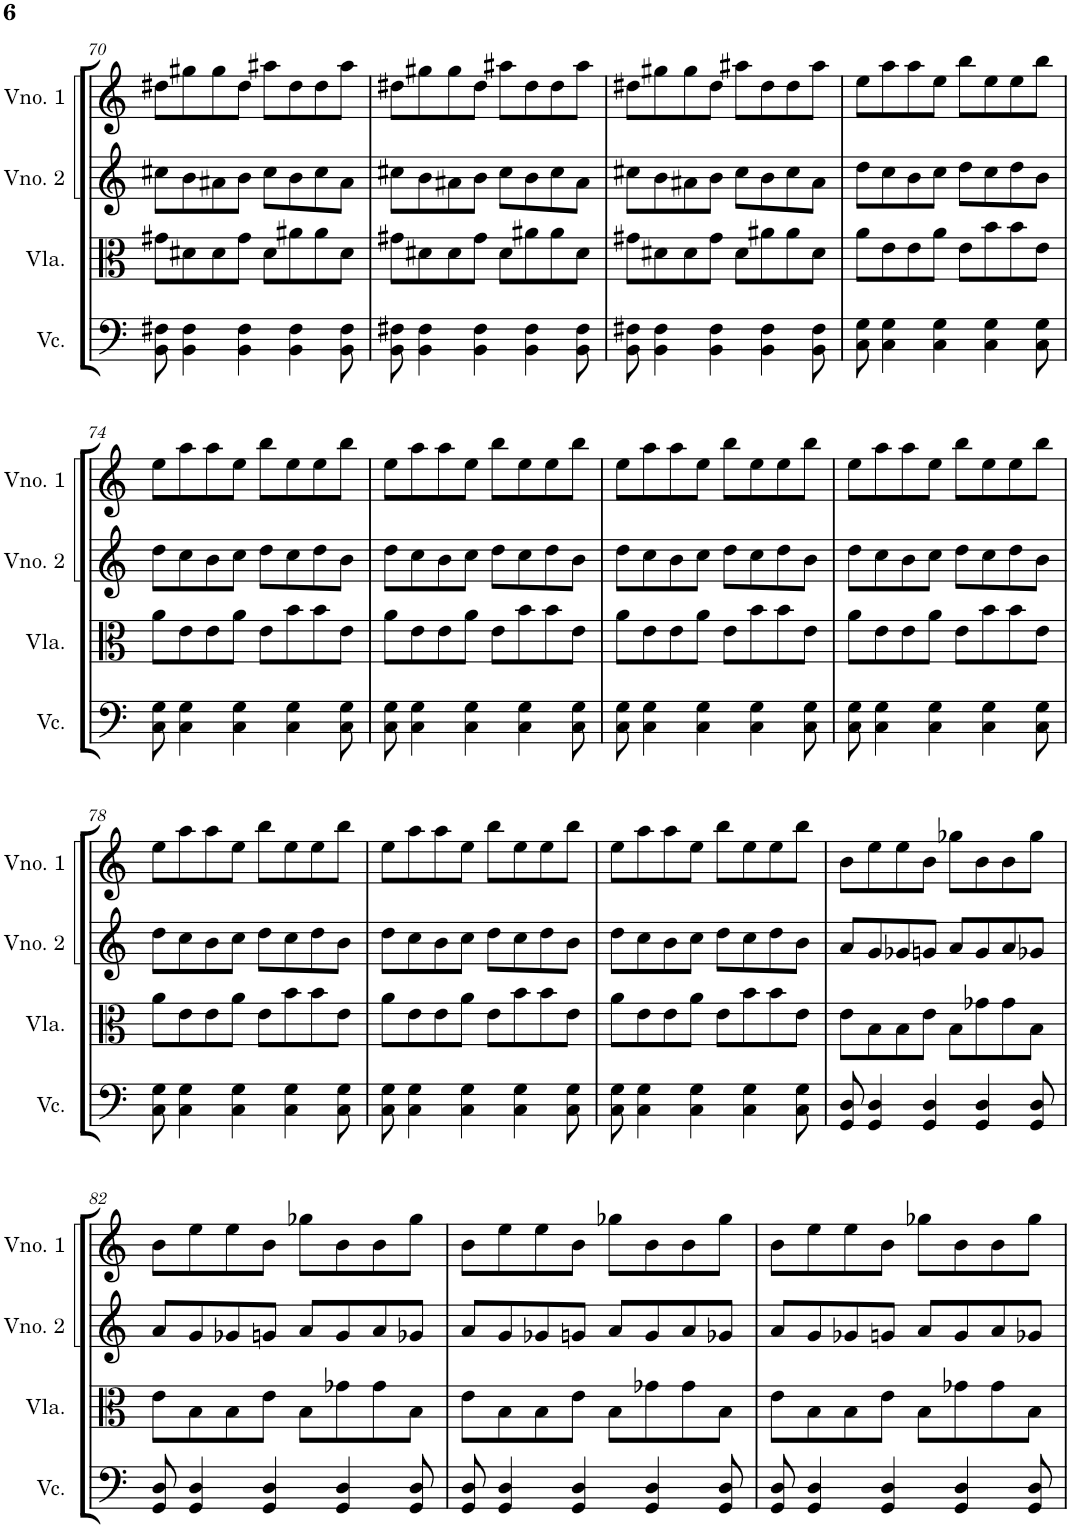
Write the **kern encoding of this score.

**kern	**kern	**kern	**kern
*part4	*part3	*part2	*part1
*staff4	*staff3	*staff2	*staff1
*I"Violoncelo	*I"Viola	*I"Violino 2	*I"Violino 1
*I'Vc.	*I'Vla.	*I'Vno. 2	*I'Vno. 1
!!LO:PB:g=z
*clefF4	*clefC3	*clefG2	*clefG2
*k[]	*k[]	*k[]	*k[]
*M4/4	*M4/4	*M4/4	*M4/4
=70	=70	=70	=70
8BB\ 8F#X\	8g#X\L	8cc#X\L	8dd#X\L
4BB\ 4F#\	8d#X\	8b\	8gg#X\
.	8d#\	8a#X\	8gg#\
4BB\ 4F#\	8g#\J	8b\J	8dd#\J
.	8d#\L	8cc#\L	8aa#X\L
4BB\ 4F#\	8a#X\	8b\	8dd#\
.	8a#\	8cc#\	8dd#\
8BB\ 8F#\	8d#\J	8a#\J	8aa#\J
=71	=71	=71	=71
8BB\ 8F#X\	8g#X\L	8cc#X\L	8dd#X\L
4BB\ 4F#\	8d#X\	8b\	8gg#X\
.	8d#\	8a#X\	8gg#\
4BB\ 4F#\	8g#\J	8b\J	8dd#\J
.	8d#\L	8cc#\L	8aa#X\L
4BB\ 4F#\	8a#X\	8b\	8dd#\
.	8a#\	8cc#\	8dd#\
8BB\ 8F#\	8d#\J	8a#\J	8aa#\J
=72	=72	=72	=72
8BB\ 8F#X\	8g#X\L	8cc#X\L	8dd#X\L
4BB\ 4F#\	8d#X\	8b\	8gg#X\
.	8d#\	8a#X\	8gg#\
4BB\ 4F#\	8g#\J	8b\J	8dd#\J
.	8d#\L	8cc#\L	8aa#X\L
4BB\ 4F#\	8a#X\	8b\	8dd#\
.	8a#\	8cc#\	8dd#\
8BB\ 8F#\	8d#\J	8a#\J	8aa#\J
=73	=73	=73	=73
8C\ 8G\	8a\L	8dd\L	8ee\L
4C\ 4G\	8e\	8cc\	8aa\
.	8e\	8b\	8aa\
4C\ 4G\	8a\J	8cc\J	8ee\J
.	8e\L	8dd\L	8bb\L
4C\ 4G\	8b\	8cc\	8ee\
.	8b\	8dd\	8ee\
8C\ 8G\	8e\J	8b\J	8bb\J
!!LO:LB:g=z
=74	=74	=74	=74
8C\ 8G\	8a\L	8dd\L	8ee\L
4C\ 4G\	8e\	8cc\	8aa\
.	8e\	8b\	8aa\
4C\ 4G\	8a\J	8cc\J	8ee\J
.	8e\L	8dd\L	8bb\L
4C\ 4G\	8b\	8cc\	8ee\
.	8b\	8dd\	8ee\
8C\ 8G\	8e\J	8b\J	8bb\J
=75	=75	=75	=75
8C\ 8G\	8a\L	8dd\L	8ee\L
4C\ 4G\	8e\	8cc\	8aa\
.	8e\	8b\	8aa\
4C\ 4G\	8a\J	8cc\J	8ee\J
.	8e\L	8dd\L	8bb\L
4C\ 4G\	8b\	8cc\	8ee\
.	8b\	8dd\	8ee\
8C\ 8G\	8e\J	8b\J	8bb\J
=76	=76	=76	=76
8C\ 8G\	8a\L	8dd\L	8ee\L
4C\ 4G\	8e\	8cc\	8aa\
.	8e\	8b\	8aa\
4C\ 4G\	8a\J	8cc\J	8ee\J
.	8e\L	8dd\L	8bb\L
4C\ 4G\	8b\	8cc\	8ee\
.	8b\	8dd\	8ee\
8C\ 8G\	8e\J	8b\J	8bb\J
=77	=77	=77	=77
8C\ 8G\	8a\L	8dd\L	8ee\L
4C\ 4G\	8e\	8cc\	8aa\
.	8e\	8b\	8aa\
4C\ 4G\	8a\J	8cc\J	8ee\J
.	8e\L	8dd\L	8bb\L
4C\ 4G\	8b\	8cc\	8ee\
.	8b\	8dd\	8ee\
8C\ 8G\	8e\J	8b\J	8bb\J
!!LO:LB:g=z
=78	=78	=78	=78
8C\ 8G\	8a\L	8dd\L	8ee\L
4C\ 4G\	8e\	8cc\	8aa\
.	8e\	8b\	8aa\
4C\ 4G\	8a\J	8cc\J	8ee\J
.	8e\L	8dd\L	8bb\L
4C\ 4G\	8b\	8cc\	8ee\
.	8b\	8dd\	8ee\
8C\ 8G\	8e\J	8b\J	8bb\J
=79	=79	=79	=79
8C\ 8G\	8a\L	8dd\L	8ee\L
4C\ 4G\	8e\	8cc\	8aa\
.	8e\	8b\	8aa\
4C\ 4G\	8a\J	8cc\J	8ee\J
.	8e\L	8dd\L	8bb\L
4C\ 4G\	8b\	8cc\	8ee\
.	8b\	8dd\	8ee\
8C\ 8G\	8e\J	8b\J	8bb\J
=80	=80	=80	=80
8C\ 8G\	8a\L	8dd\L	8ee\L
4C\ 4G\	8e\	8cc\	8aa\
.	8e\	8b\	8aa\
4C\ 4G\	8a\J	8cc\J	8ee\J
.	8e\L	8dd\L	8bb\L
4C\ 4G\	8b\	8cc\	8ee\
.	8b\	8dd\	8ee\
8C\ 8G\	8e\J	8b\J	8bb\J
=81	=81	=81	=81
8GG/ 8D/	8e\L	8a/L	8b\L
4GG/ 4D/	8B\	8g/	8ee\
.	8B\	8g-X/	8ee\
4GG/ 4D/	8e\J	8gn/J	8b\J
.	8B\L	8a/L	8gg-X\L
4GG/ 4D/	8g-X\	8g/	8b\
.	8g-\	8a/	8b\
8GG/ 8D/	8B\J	8g-X/J	8gg-\J
!!LO:LB:g=z
=82	=82	=82	=82
8GG/ 8D/	8e\L	8a/L	8b\L
4GG/ 4D/	8B\	8g/	8ee\
.	8B\	8g-X/	8ee\
4GG/ 4D/	8e\J	8gn/J	8b\J
.	8B\L	8a/L	8gg-X\L
4GG/ 4D/	8g-X\	8g/	8b\
.	8g-\	8a/	8b\
8GG/ 8D/	8B\J	8g-X/J	8gg-\J
=83	=83	=83	=83
8GG/ 8D/	8e\L	8a/L	8b\L
4GG/ 4D/	8B\	8g/	8ee\
.	8B\	8g-X/	8ee\
4GG/ 4D/	8e\J	8gn/J	8b\J
.	8B\L	8a/L	8gg-X\L
4GG/ 4D/	8g-X\	8g/	8b\
.	8g-\	8a/	8b\
8GG/ 8D/	8B\J	8g-X/J	8gg-\J
=84	=84	=84	=84
8GG/ 8D/	8e\L	8a/L	8b\L
4GG/ 4D/	8B\	8g/	8ee\
.	8B\	8g-X/	8ee\
4GG/ 4D/	8e\J	8gn/J	8b\J
.	8B\L	8a/L	8gg-X\L
4GG/ 4D/	8g-X\	8g/	8b\
.	8g-\	8a/	8b\
8GG/ 8D/	8B\J	8g-X/J	8gg-\J
=	=	=	=
*-	*-	*-	*-
